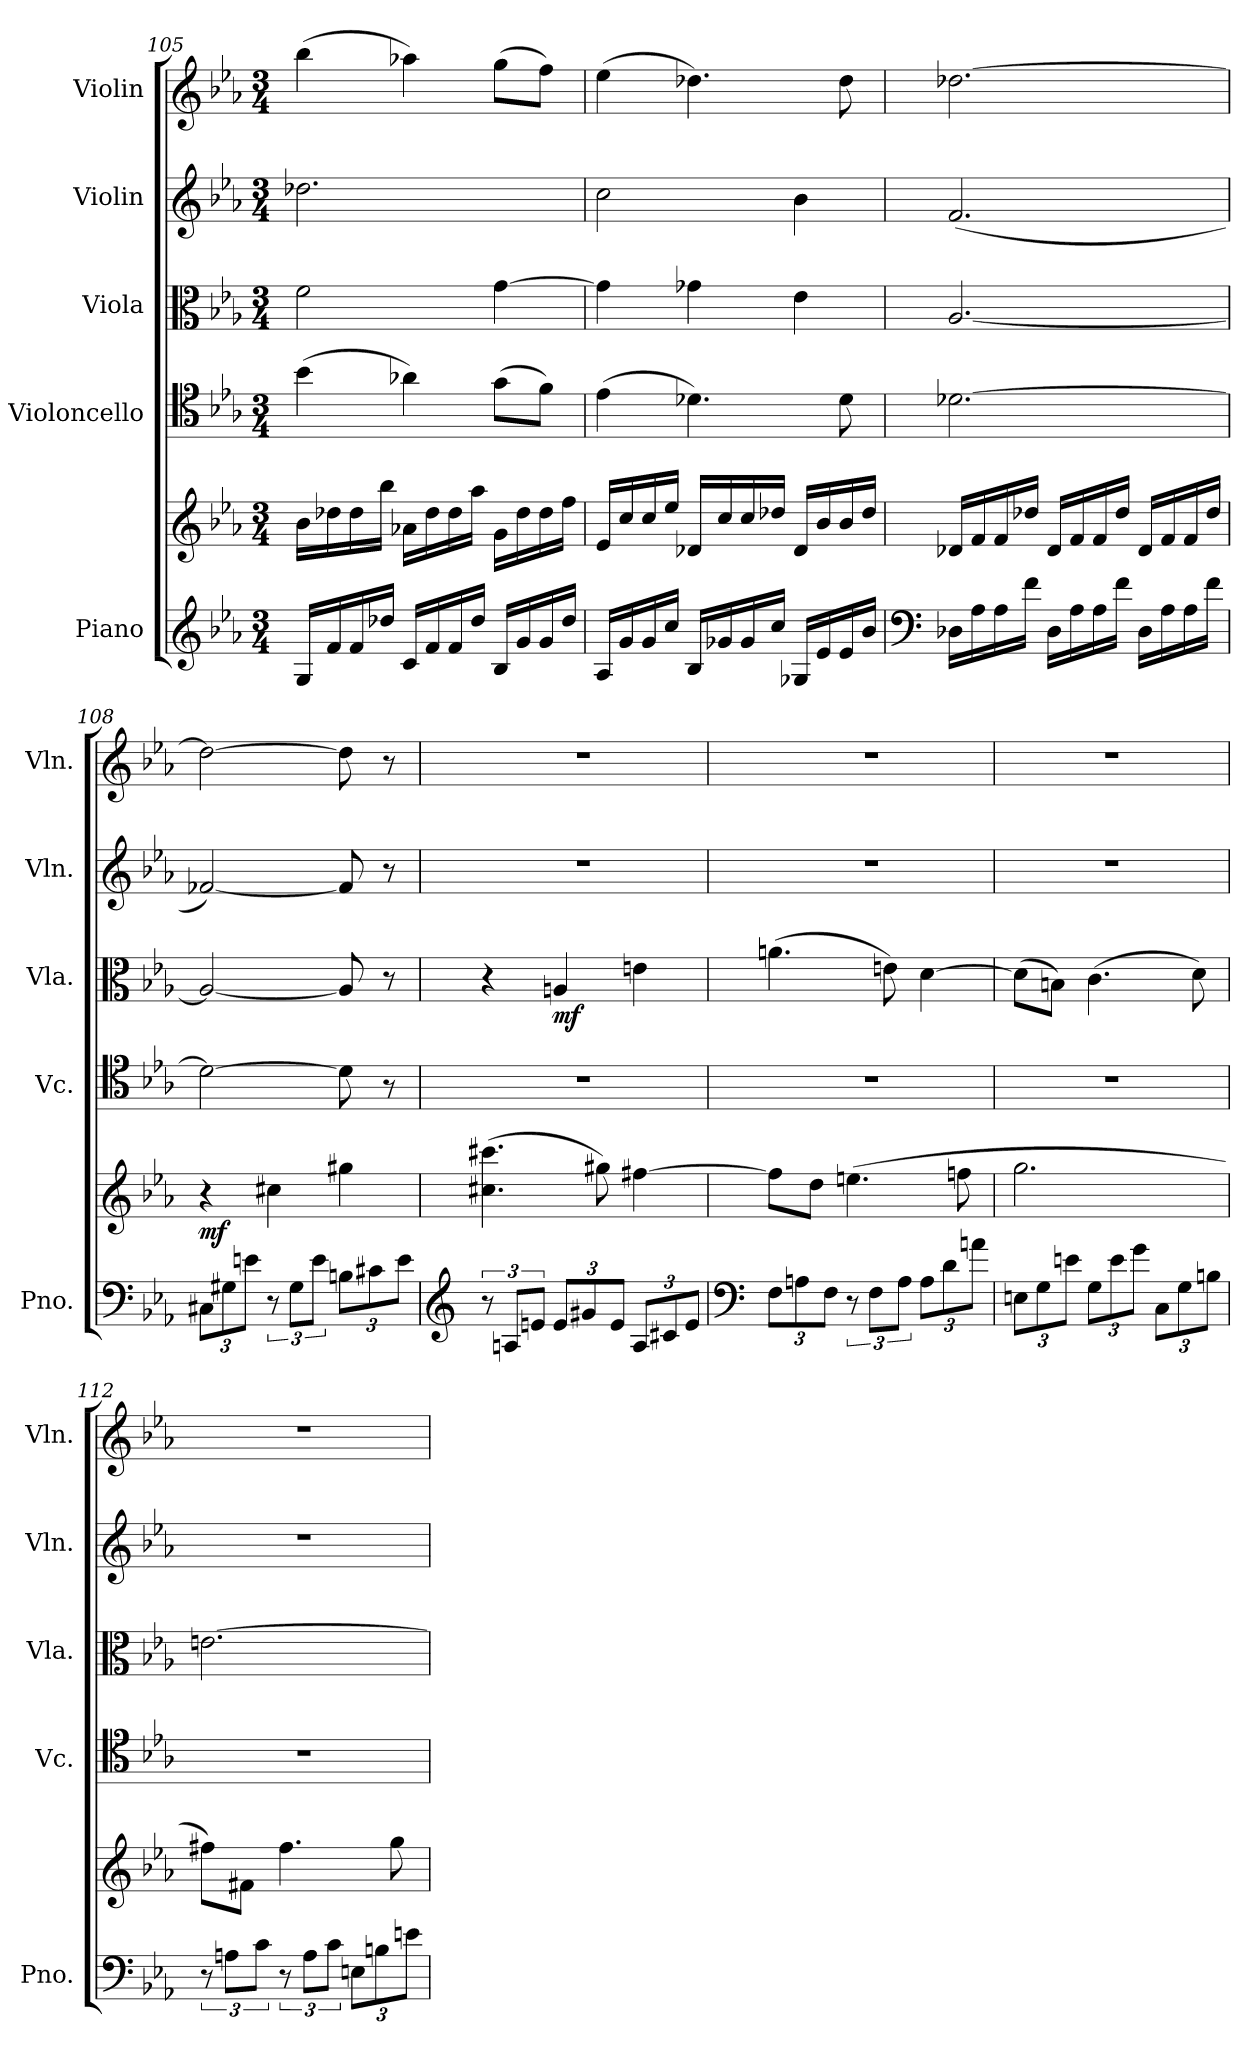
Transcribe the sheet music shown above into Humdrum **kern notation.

**kern	**kern	**dynam	**kern	**kern	**dynam	**kern	**kern
*part5	*part5	*part5	*part4	*part3	*part3	*part2	*part1
*staff6	*staff5	*staff5/6	*staff4	*staff3	*staff3	*staff2	*staff1
*I"Piano	*	*	*I"Violoncello	*I"Viola	*	*I"Violin	*I"Violin
*I'Pno.	*	*	*I'Vc.	*I'Vla.	*	*I'Vln.	*I'Vln.
*clefG2	*clefG2	*	*clefC4	*clefC3	*	*clefG2	*clefG2
*k[b-e-a-]	*k[b-e-a-]	*	*k[b-e-a-]	*k[b-e-a-]	*	*k[b-e-a-]	*k[b-e-a-]
*M3/4	*M3/4	*	*M3/4	*M3/4	*	*M3/4	*M3/4
=105	=105	=105	=105	=105	=105	=105	=105
16G/LL	16b-\LL	.	(4b-\	2f\	.	2.dd-X\	(4bb-\
16f/	16dd-X\	.	.	.	.	.	.
16f/	16dd-\	.	.	.	.	.	.
16dd-X/JJ	16bb-\JJ	.	.	.	.	.	.
16c/LL	16a-X\LL	.	4a-X\)	.	.	.	4aa-X\)
16f/	16dd-\	.	.	.	.	.	.
16f/	16dd-\	.	.	.	.	.	.
16dd-/JJ	16aa-\JJ	.	.	.	.	.	.
16B-/LL	16g\LL	.	(8g\L	[4g\	.	.	(8gg\L
16g/	16dd-\	.	.	.	.	.	.
16g/	16dd-\	.	8f\J)	.	.	.	8ff\J)
16dd-/JJ	16ff\JJ	.	.	.	.	.	.
!!LO:PB:g=z
=106	=106	=106	=106	=106	=106	=106	=106
16A-/LL	16e-/LL	.	(4e-\	4g\]	.	2cc\	(4ee-\
16g/	16cc/	.	.	.	.	.	.
16g/	16cc/	.	.	.	.	.	.
16cc/JJ	16ee-/JJ	.	.	.	.	.	.
16B-/LL	16d-X/LL	.	4.d-X\)	4g-X\	.	.	4.dd-X\)
16g-X/	16cc/	.	.	.	.	.	.
16g-/	16cc/	.	.	.	.	.	.
16cc/JJ	16dd-X/JJ	.	.	.	.	.	.
16G-X/LL	16d-/LL	.	.	4e-\	.	4b-\	.
16e-/	16b-/	.	.	.	.	.	.
16e-/	16b-/	.	8d-\	.	.	.	8dd-\
16b-/JJ	16dd-/JJ	.	.	.	.	.	.
=107	=107	=107	=107	=107	=107	=107	=107
*clefF4	*	*	*	*	*	*	*
16D-X\LL	16d-X/LL	.	[2.d-X\	[2.A-/	.	(2.f/	[2.dd-X\
16A-\	16f/	.	.	.	.	.	.
16A-\	16f/	.	.	.	.	.	.
16f\JJ	16dd-X/JJ	.	.	.	.	.	.
16D-\LL	16d-/LL	.	.	.	.	.	.
16A-\	16f/	.	.	.	.	.	.
16A-\	16f/	.	.	.	.	.	.
16f\JJ	16dd-/JJ	.	.	.	.	.	.
16D-\LL	16d-/LL	.	.	.	.	.	.
16A-\	16f/	.	.	.	.	.	.
16A-\	16f/	.	.	.	.	.	.
16f\JJ	16dd-/JJ	.	.	.	.	.	.
!!LO:LB:g=z
=108	=108	=108	=108	=108	=108	=108	=108
*Xbrackettup	*	*	*	*	*	*	*
!	!	!LO:DY:b	!	!	!	!	!
12C#X\L	4r	mf	2d-\_	2A-/_	.	[2f-X/)	2dd-\_
12G#X\	.	.	.	.	.	.	.
12en\J	.	.	.	.	.	.	.
*brackettup	*	*	*	*	*	*	*
12r	4cc#X\	.	.	.	.	.	.
12G#\L	.	.	.	.	.	.	.
12e\J	.	.	.	.	.	.	.
*Xbrackettup	*	*	*	*	*	*	*
12Bn\L	4gg#X\	.	8d-\]	8A-/]	.	8f-/]	8dd-\]
12c#X\	.	.	.	.	.	.	.
.	.	.	8r	8r	.	8r	8r
12e\J	.	.	.	.	.	.	.
=109	=109	=109	=109	=109	=109	=109	=109
*clefG2	*	*	*	*	*	*	*
*brackettup	*	*	*	*	*	*	*
12r	(4.cc#X\ 4.ccc#X\	.	2.r	4r	.	2.r	2.r
12An/L	.	.	.	.	.	.	.
12en/J	.	.	.	.	.	.	.
*Xbrackettup	*	*	*	*	*	*	*
!	!	!	!	!	!LO:DY:b	!	!
12e/L	.	.	.	4An/	mf	.	.
12g#X/	.	.	.	.	.	.	.
.	8gg#X\)	.	.	.	.	.	.
12e/J	.	.	.	.	.	.	.
12A/L	[4ff#X\	.	.	4en\	.	.	.
12c#X/	.	.	.	.	.	.	.
12e/J	.	.	.	.	.	.	.
=110	=110	=110	=110	=110	=110	=110	=110
*clefF4	*	*	*	*	*	*	*
12F\L	8ff#\L]	.	2.r	(4.an\	.	2.r	2.r
12An\	.	.	.	.	.	.	.
.	8dd\J	.	.	.	.	.	.
12F\J	.	.	.	.	.	.	.
*brackettup	*	*	*	*	*	*	*
12r	(4.een\	.	.	.	.	.	.
12F\L	.	.	.	.	.	.	.
.	.	.	.	8en\)	.	.	.
12A\J	.	.	.	.	.	.	.
*Xbrackettup	*	*	*	*	*	*	*
12A\L	.	.	.	[4d\	.	.	.
12d\	.	.	.	.	.	.	.
.	8ffn\	.	.	.	.	.	.
12an\J	.	.	.	.	.	.	.
!!LO:PB:g=z
=111	=111	=111	=111	=111	=111	=111	=111
12En\L	2.gg\	.	2.r	(8d\L]	.	2.r	2.r
12G\	.	.	.	.	.	.	.
.	.	.	.	8Bn\J)	.	.	.
12en\J	.	.	.	.	.	.	.
12G\L	.	.	.	(4.c\	.	.	.
12e\	.	.	.	.	.	.	.
12g\J	.	.	.	.	.	.	.
12C\L	.	.	.	.	.	.	.
12G\	.	.	.	.	.	.	.
.	.	.	.	8d\)	.	.	.
12Bn\J	.	.	.	.	.	.	.
=112	=112	=112	=112	=112	=112	=112	=112
*brackettup	*	*	*	*	*	*	*
12r	8ff#X\L)	.	2.r	[2.en\	.	2.r	2.r
12An\L	.	.	.	.	.	.	.
.	8f#X\J	.	.	.	.	.	.
12c\J	.	.	.	.	.	.	.
12r	4.ff#\	.	.	.	.	.	.
12A\L	.	.	.	.	.	.	.
12c\J	.	.	.	.	.	.	.
*Xbrackettup	*	*	*	*	*	*	*
12En\L	.	.	.	.	.	.	.
12Bn\	.	.	.	.	.	.	.
.	8gg\	.	.	.	.	.	.
12en\J	.	.	.	.	.	.	.
=	=	=	=	=	=	=	=
*-	*-	*-	*-	*-	*-	*-	*-
